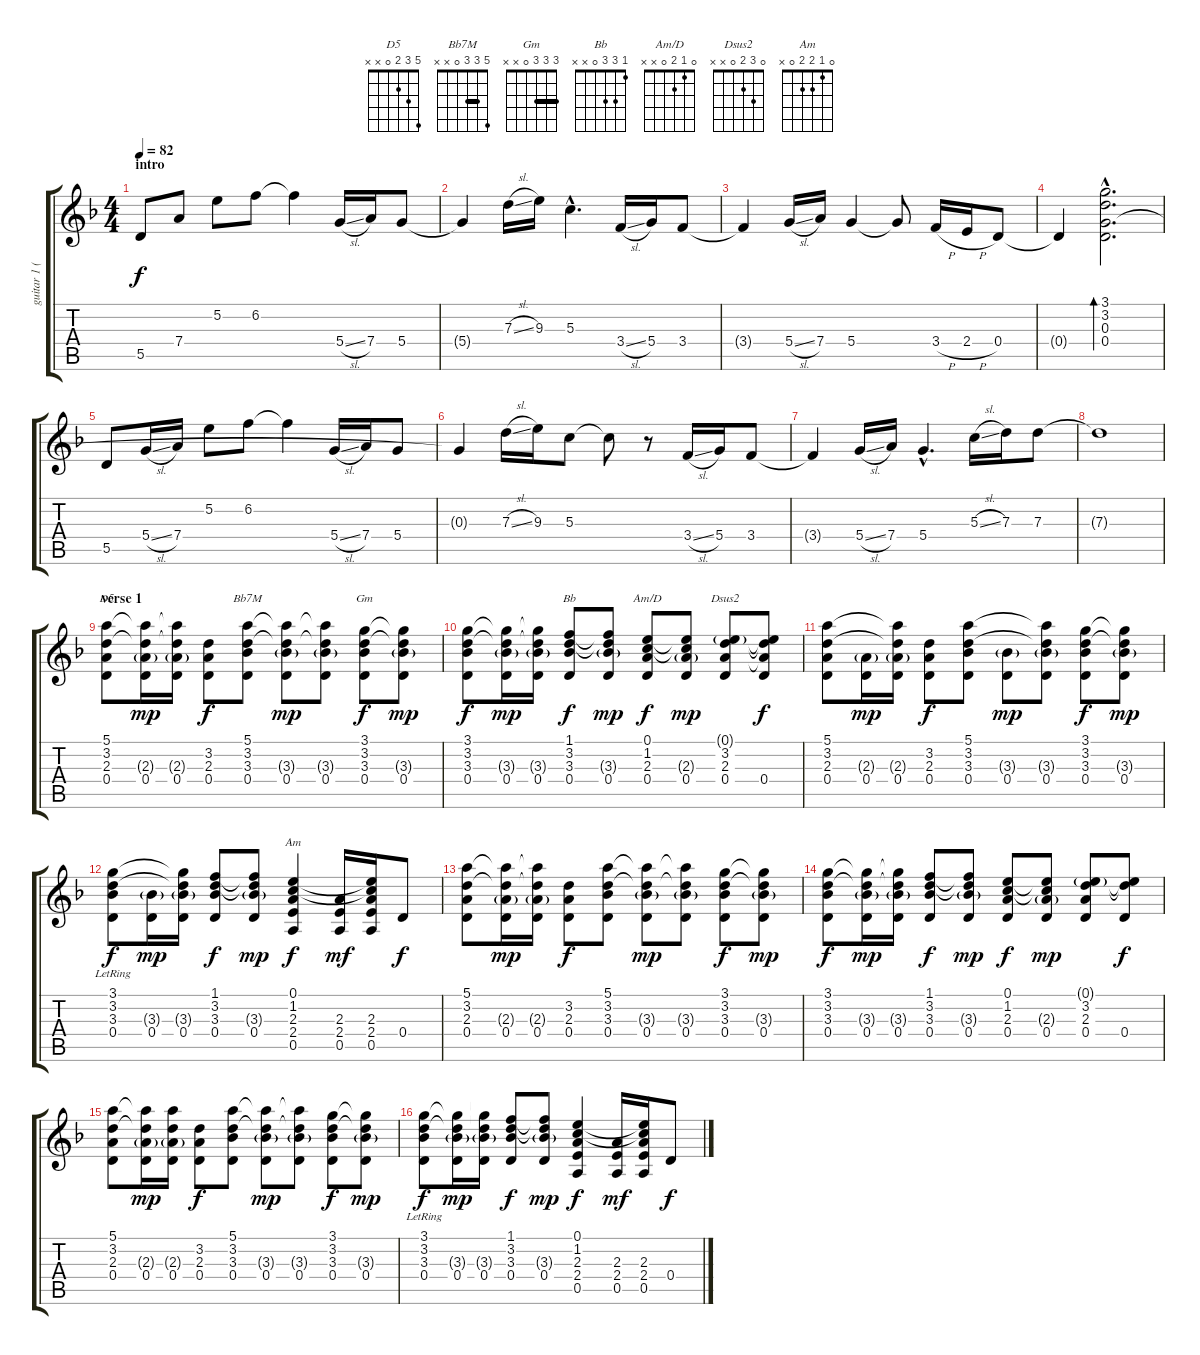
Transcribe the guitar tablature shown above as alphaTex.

\track ("guitar 1 (acoustic)" "guitar 1 (") {instrument acousticguitarnylon}
\staff {score tabs}
\tuning (E4 B3 G3 D3 A2 E2) {hide}
\chord ("D5" 5 3 2 0 x x)
\chord ("Bb7M" 5 3 3 0 x x) {barre 3}
\chord ("Gm" 3 3 3 0 x x) {barre 3}
\chord ("Bb" 1 3 3 0 x x)
\chord ("Am/D" 0 1 2 0 x x)
\chord ("Dsus2" 0 3 2 0 x x)
\chord ("Am" 0 1 2 2 0 x)
\ts (4 4)
\section ("" "intro")
\tempo 82
\clef g2
\ks f
5.5.8{dy f instrument acousticguitarnylon} 7.4.8 5.2.8 6.2.8 6.2{t}.4 5.4{sl}.16 7.4.16 5.4.8 |
5.4{t}.4 7.3{sl}.16 9.3.16 5.3{hac}.4{d} 3.4{sl}.16 5.4.16 3.4.8 |
3.4{t}.4 5.4{sl}.16 7.4.16 5.4.4 5.4{t}.8 3.4{h}.16 2.4{h}.16 0.4.8 |
0.4{t}.4 (3.1{hac} 3.2{hac} 0.3{hac} 0.4{hac}).2{d bd 480} |
5.5.8 5.4{sl}.16 7.4.16 5.2.8 6.2.8 6.2{t}.4 5.4{sl}.16 7.4.16 5.4.8 |
0.3{t}.4 7.3{sl}.16 9.3.16 5.3.8 5.3{t}.8 r.8 3.4{sl}.16 5.4.16 3.4.8 |
3.4{t}.4 5.4{sl}.16 7.4.16 5.4{hac}.4{d} 5.3{sl}.16 7.3.16 7.3.8 |
7.3{t}.1 |
\section ("" "verse 1")
(5.1 3.2 2.3 0.4).8{ch "D5"} (5.1{t} 3.2{t} 2.3{g} 0.4).16{dy mp} (5.1{t} 3.2{t} 2.3{g} 0.4).16 (3.2 2.3 0.4).8{dy f} (5.1 3.2 3.3 0.4).8{ch "Bb7M"} (5.1{t} 3.2{t} 3.3{g} 0.4).8{dy mp} (5.1{t} 3.2{t} 3.3{g} 0.4).8 (3.1 3.2 3.3 0.4).8{ch "Gm" dy f} (3.1{t} 3.2{t} 3.3{g} 0.4).8{dy mp} |
(3.1 3.2 3.3 0.4).8{dy f} (3.1{t} 3.2{t} 3.3{g} 0.4).16{dy mp} (3.1{t} 3.2{t} 3.3{g} 0.4).16 (1.1 3.2 3.3 0.4).8{ch "Bb" dy f} (1.1{t} 3.2{t} 3.3{g} 0.4).8{dy mp} (0.1 1.2 2.3 0.4).8{ch "Am/D" dy f} (0.1{t} 1.2{t} 2.3{g} 0.4).8{dy mp} (0.1{g} 3.2 2.3 0.4).8{ch "Dsus2"} (0.1{t} 3.2{t} 2.3{t} 0.4).8{dy f} |
(5.1 3.2 2.3 0.4).8 (2.3{g} 0.4).16{dy mp} (5.1{t} 3.2{t} 2.3{g} 0.4).16 (3.2 2.3 0.4).8{dy f} (5.1 3.2 3.3 0.4).8 (3.3{g} 0.4).8{dy mp} (5.1{t} 3.2{t} 3.3{g} 0.4).8 (3.1 3.2 3.3 0.4).8{dy f} (3.1{t} 3.2{t} 3.3{g} 0.4).8{dy mp} |
(3.1{lr} 3.2 3.3 0.4).8{dy f} (3.3{g} 0.4).16{dy mp} (3.1{t} 3.2{t} 3.3{g} 0.4).16 (1.1 3.2 3.3 0.4).8{dy f} (1.1{t} 3.2{t} 3.3{g} 0.4).8{dy mp} (0.1 1.2 2.3 2.4 0.5).4{ch "Am" dy f} (2.3 2.4 0.5).16{dy mf} (0.1{t} 1.2{t} 2.3 2.4 0.5).16 0.4.8{dy f} |
(5.1 3.2 2.3 0.4).8 (5.1{t} 3.2{t} 2.3{g} 0.4).16{dy mp} (5.1{t} 3.2{t} 2.3{g} 0.4).16 (3.2 2.3 0.4).8{dy f} (5.1 3.2 3.3 0.4).8 (5.1{t} 3.2{t} 3.3{g} 0.4).8{dy mp} (5.1{t} 3.2{t} 3.3{g} 0.4).8 (3.1 3.2 3.3 0.4).8{dy f} (3.1{t} 3.2{t} 3.3{g} 0.4).8{dy mp} |
(3.1 3.2 3.3 0.4).8{dy f} (3.1{t} 3.2{t} 3.3{g} 0.4).16{dy mp} (3.1{t} 3.2{t} 3.3{g} 0.4).16 (1.1 3.2 3.3 0.4).8{dy f} (1.1{t} 3.2{t} 3.3{g} 0.4).8{dy mp} (0.1 1.2 2.3 0.4).8{dy f} (0.1{t} 1.2{t} 2.3{g} 0.4).8{dy mp} (0.1{g} 3.2 2.3 0.4).8 (0.1{t} 3.2{t} 0.4).8{dy f} |
(5.1 3.2 2.3 0.4).8 (5.1{t} 3.2{t} 2.3{g} 0.4).16{dy mp} (5.1{t} 3.2{t} 2.3{g} 0.4).16 (3.2 2.3 0.4).8{dy f} (5.1 3.2 3.3 0.4).8 (5.1{t} 3.2{t} 3.3{g} 0.4).8{dy mp} (5.1{t} 3.2{t} 3.3{g} 0.4).8 (3.1 3.2 3.3 0.4).8{dy f} (3.1{t} 3.2{t} 3.3{g} 0.4).8{dy mp} |
(3.1{lr} 3.2 3.3 0.4).8{dy f} (3.1{t} 3.2{t} 3.3{g} 0.4).16{dy mp} (3.1{t} 3.2{t} 3.3{g} 0.4).16 (1.1 3.2 3.3 0.4).8{dy f} (1.1{t} 3.2{t} 3.3{g} 0.4).8{dy mp} (0.1 1.2 2.3 2.4 0.5).4{dy f} (2.3 2.4 0.5).16{dy mf} (0.1{t} 1.2{t} 2.3 2.4 0.5).16 0.4.8{dy f}
